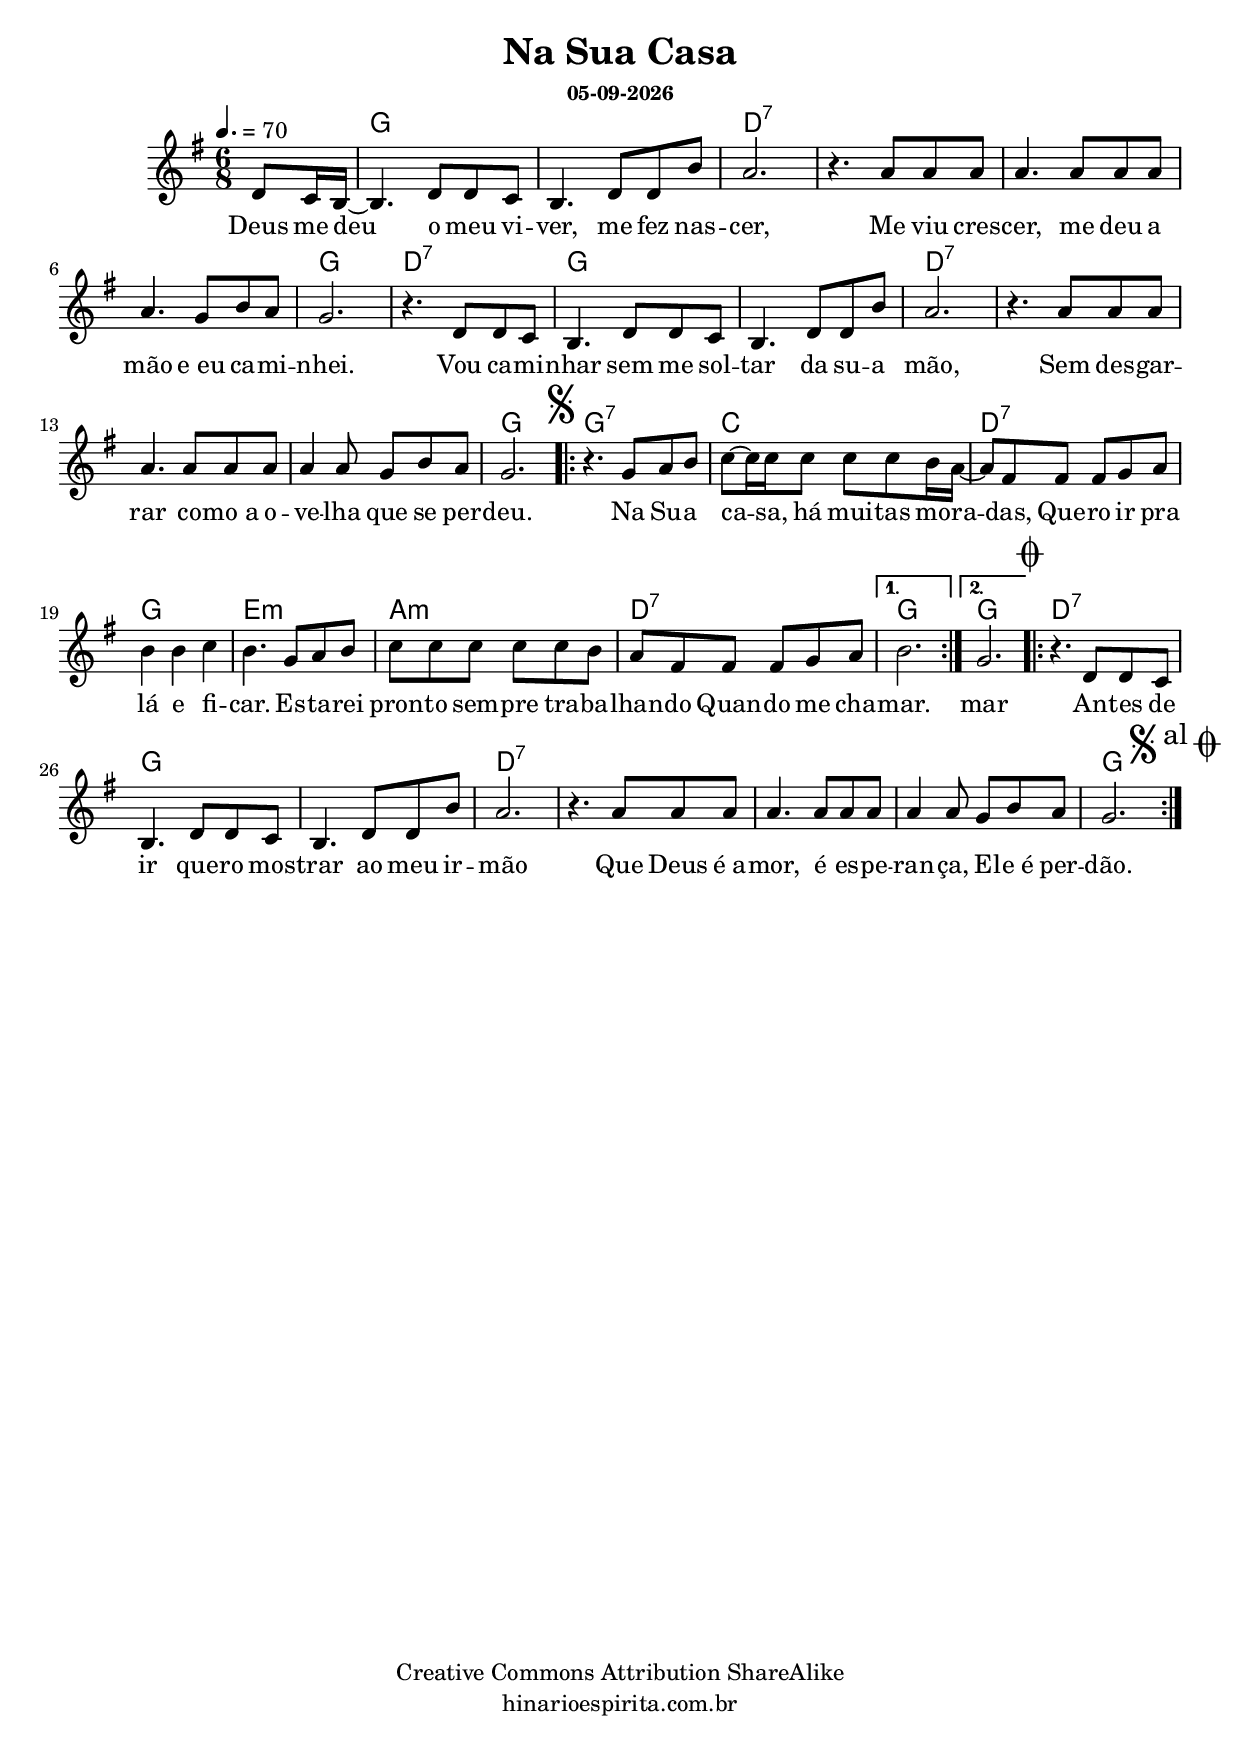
\version "2.16.0"
\pointAndClickOff

\header {
  title = "Na Sua Casa"
  subsubtitle = #(strftime "%d-%m-%Y" (localtime (current-time)))
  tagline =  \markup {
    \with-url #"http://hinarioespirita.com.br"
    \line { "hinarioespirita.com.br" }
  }
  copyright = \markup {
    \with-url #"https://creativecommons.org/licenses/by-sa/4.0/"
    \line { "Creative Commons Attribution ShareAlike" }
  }
}

global = {
  \key g \major
  \time 6/8
  \tempo 4. = 70
  \clef treble
}

introToSegno = \relative c' {
  \partial 4 d8 c16 b~ 
  b4. d8 d c | b4. d8 d b' | 
  a2. | r4. a8 a a | a4. a8 a a | a4. g8 b a |
  g2. | r4. d8 d c |

  b4. d8 d c | b4. d8 d b' | 
  a2. | r4. a8 a a | a4. a8 a a | a4 a8 g b a | g2.
}

segnoToCoda = \relative c' {
  \repeat volta 2 {
    r4. g'8 a b | c8~ c16 c c8 c c b16 a~ | a8 fis fis fis g a |
    b4 b c | b4. g8 a b |
    c c c c c b | a fis fis fis g a
  }
  \alternative {
    { b2. }
    { g2. }
  }
}

codaToEnd = \relative c' {
  \repeat volta 2 {
    r4. d8 d c | b4. d8 d c | b4. d8 d b' | 
    a2. | r4. a8 a a | a4. a8 a a | a4 a8 g b a | g2. 
  }
}


letra = \lyricmode {
  Deus me deu o meu vi -- ver, me fez nas -- cer,  
  Me viu cres -- cer, me deu a mão e_eu ca -- mi -- nhei.  
    
  Vou ca -- mi -- nhar sem me sol -- tar da su -- a mão,  
  Sem des -- gar -- rar co -- mo_a o -- ve -- lha que se per -- deu.   
    
  Na Su -- a ca -- sa, há mui -- tas mo -- ra -- das,  
  Que -- ro ir pra lá e fi -- car.  
  Es -- ta -- rei pron -- to sem -- pre tra -- ba -- lhan -- do  
  Quan -- do me cha -- mar. mar
    
  An -- tes de ir que -- ro mos -- trar ao meu ir -- mão  
  Que Deus é_a -- mor, é es -- pe -- ran -- ça, E -- le_é per -- dão.
}

introToSegnoChords = \chordmode {
  s4 g1. d\breve.:7
  g2. d:7
  g1. d\breve.:7 g2.
}

segnoToCodaChords = \chordmode {
  \repeat volta 2 {
    g2.:7 c d:7 g e:m a:m d:7 
  }
  \alternative {
    { g }
    { g }
  }
}

codaToEndChords = \chordmode {
  \repeat volta 2 {
    d2.:7
    g1. d\breve.:7
    g2.
  }
}

\score {
  <<
    \new ChordNames { 
      \introToSegnoChords
      \segnoToCodaChords
      \codaToEndChords
    }
    \new Staff <<
      \new Voice = "melodia" { 
        \global
        
        \introToSegno

        \mark \markup { \musicglyph #"scripts.segno" }
        \segnoToCoda
        \mark \markup { \musicglyph #"scripts.coda" }

        \codaToEnd
        \mark \markup { \center-align { \musicglyph #"scripts.segno" "al" \musicglyph #"scripts.coda" }}
      }
      \lyricsto "melodia" \new Lyrics \letra
      \set Staff.midiInstrument = #"acoustic grand"
    >>
  >>
  \layout {}
}

\score {
  \unfoldRepeats
  <<
    \new ChordNames { 
      \introToSegnoChords
      \segnoToCodaChords
      \codaToEndChords
      \segnoToCodaChords
    }
    \new Staff <<
      \new Voice = "melodia" { 
        \global
        
        \introToSegno
        \segnoToCoda
        \codaToEnd
        \segnoToCoda
      }
      \lyricsto "melodia" \new Lyrics \letra
      \set Staff.midiInstrument = #"acoustic grand"
    >>
  >>
  \midi {}
}